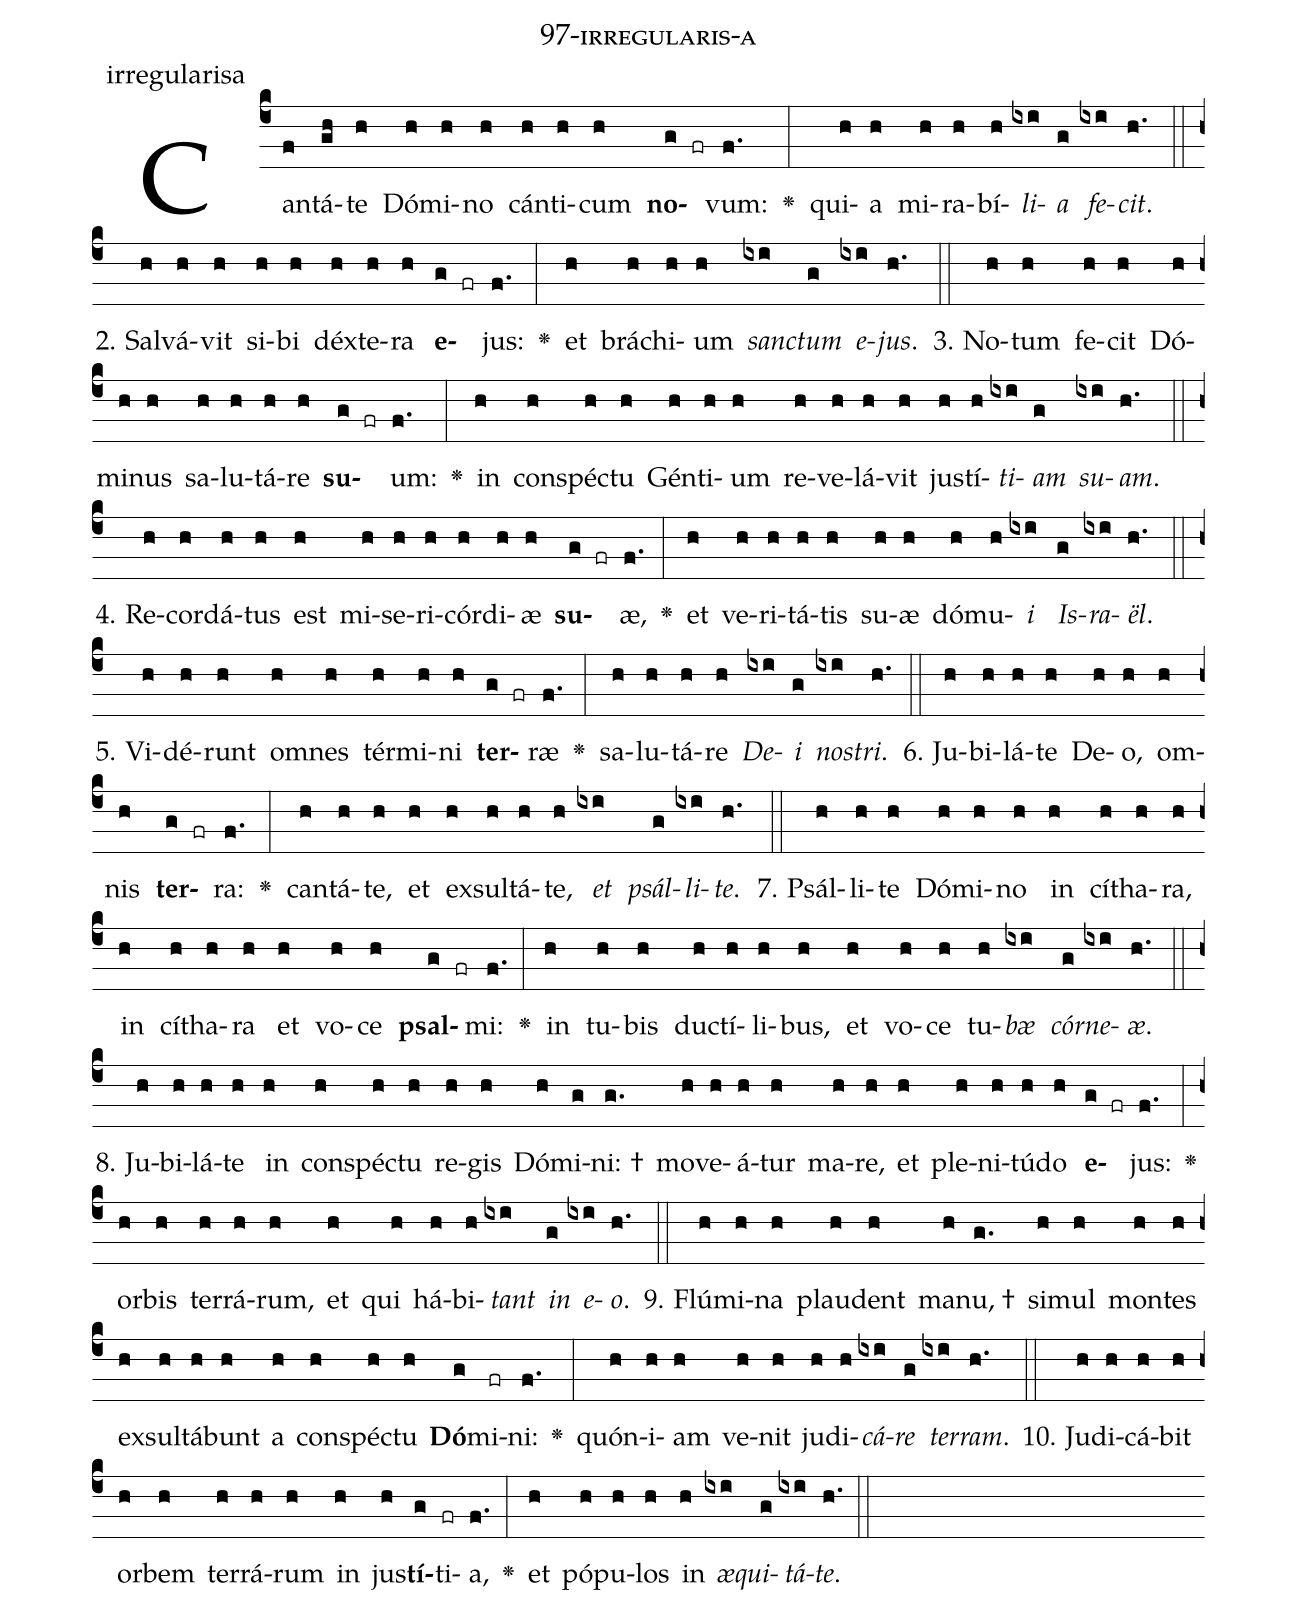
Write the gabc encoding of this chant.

name: 97-irregularis-a;
annotation: irregularisa;
%%
(c4)Can(f)tá(gh)te(h) Dó(h)mi(h)no(h) cán(h)ti(h)cum(h) <b>no</b>(g fr)vum:(f.) <v>\greheightstar</v>(:) qui(h)a(h) mi(h)ra(h)bí(h)<i>li</i>(ixi)<i>a</i>(g) <i>fe</i>(ixi)<i>cit</i>.(h.) (::)
2. Sal(h)vá(h)vit(h) si(h)bi(h) déx(h)te(h)ra(h) <b>e</b>(g fr)jus:(f.) <v>\greheightstar</v>(:) et(h) brá(h)chi(h)um(h) <i>sanc</i>(ixi)<i>tum</i>(g) <i>e</i>(ixi)<i>jus</i>.(h.) (::)
3. No(h)tum(h) fe(h)cit(h) Dó(h)mi(h)nus(h) sa(h)lu(h)tá(h)re(h) <b>su</b>(g fr)um:(f.) <v>\greheightstar</v>(:) in(h) con(h)spéc(h)tu(h) Gén(h)ti(h)um(h) re(h)ve(h)lá(h)vit(h) jus(h)tí(h)<i>ti</i>(ixi)<i>am</i>(g) <i>su</i>(ixi)<i>am</i>.(h.) (::)
4. Re(h)cor(h)dá(h)tus(h) est(h) mi(h)se(h)ri(h)cór(h)di(h)æ(h) <b>su</b>(g fr)æ,(f.) <v>\greheightstar</v>(:) et(h) ve(h)ri(h)tá(h)tis(h) su(h)æ(h) dó(h)mu(h)<i>i</i>(ixi) <i>Is</i>(g)<i>ra</i>(ixi)<i>ël</i>.(h.) (::)
5. Vi(h)dé(h)runt(h) om(h)nes(h) tér(h)mi(h)ni(h) <b>ter</b>(g fr)ræ(f.) <v>\greheightstar</v>(:) sa(h)lu(h)tá(h)re(h) <i>De</i>(ixi)<i>i</i>(g) <i>nos</i>(ixi)<i>tri</i>.(h.) (::)
6. Ju(h)bi(h)lá(h)te(h) De(h)o,(h) om(h)nis(h) <b>ter</b>(g fr)ra:(f.) <v>\greheightstar</v>(:) can(h)tá(h)te,(h) et(h) ex(h)sul(h)tá(h)te,(h) <i>et</i>(ixi) <i>psál</i>(g)<i>li</i>(ixi)<i>te</i>.(h.) (::)
7. Psál(h)li(h)te(h) Dó(h)mi(h)no(h) in(h) cí(h)tha(h)ra,(h) in(h) cí(h)tha(h)ra(h) et(h) vo(h)ce(h) <b>psal</b>(g fr)mi:(f.) <v>\greheightstar</v>(:) in(h) tu(h)bis(h) duc(h)tí(h)li(h)bus,(h) et(h) vo(h)ce(h) tu(h)<i>bæ</i>(ixi) <i>cór</i>(g)<i>ne</i>(ixi)<i>æ</i>.(h.) (::)
8. Ju(h)bi(h)lá(h)te(h) in(h) con(h)spéc(h)tu(h) re(h)gis(h) Dó(h)mi(g)ni: †(g.) mo(h)ve(h)á(h)tur(h) ma(h)re,(h) et(h) ple(h)ni(h)tú(h)do(h) <b>e</b>(g fr)jus:(f.) <v>\greheightstar</v>(:) or(h)bis(h) ter(h)rá(h)rum,(h) et(h) qui(h) há(h)bi(h)<i>tant</i>(ixi) <i>in</i>(g) <i>e</i>(ixi)<i>o</i>.(h.) (::)
9. Flú(h)mi(h)na(h) plau(h)dent(h) ma(h)nu, †(g.) si(h)mul(h) mon(h)tes(h) ex(h)sul(h)tá(h)bunt(h) a(h) con(h)spéc(h)tu(h) <b>Dó</b>(g)mi(fr)ni:(f.) <v>\greheightstar</v>(:) quón(h)i(h)am(h) ve(h)nit(h) ju(h)di(h)<i>cá</i>(ixi)<i>re</i>(g) <i>ter</i>(ixi)<i>ram</i>.(h.) (::)
10. Ju(h)di(h)cá(h)bit(h) or(h)bem(h) ter(h)rá(h)rum(h) in(h) jus(h)<b>tí</b>(g)ti(fr)a,(f.) <v>\greheightstar</v>(:) et(h) pó(h)pu(h)los(h) in(h) <i>æ</i>(ixi)<i>qui</i>(g)<i>tá</i>(ixi)<i>te</i>.(h.) (::)
